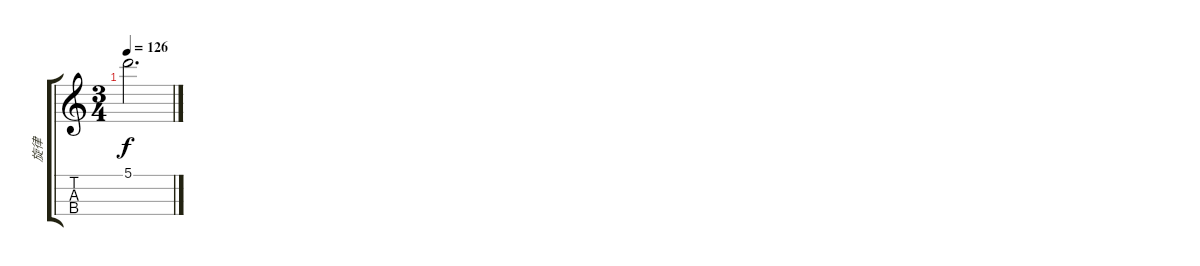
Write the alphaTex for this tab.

\track ("旋律" "旋律") {instrument acousticguitarnylon}
\staff {score tabs}
\tuning (A4 E4 C4 G4) {hide}
\ts (3 4)
\tempo 126
\clef g2
\ks c
5.1{t}.2{d dy f}
